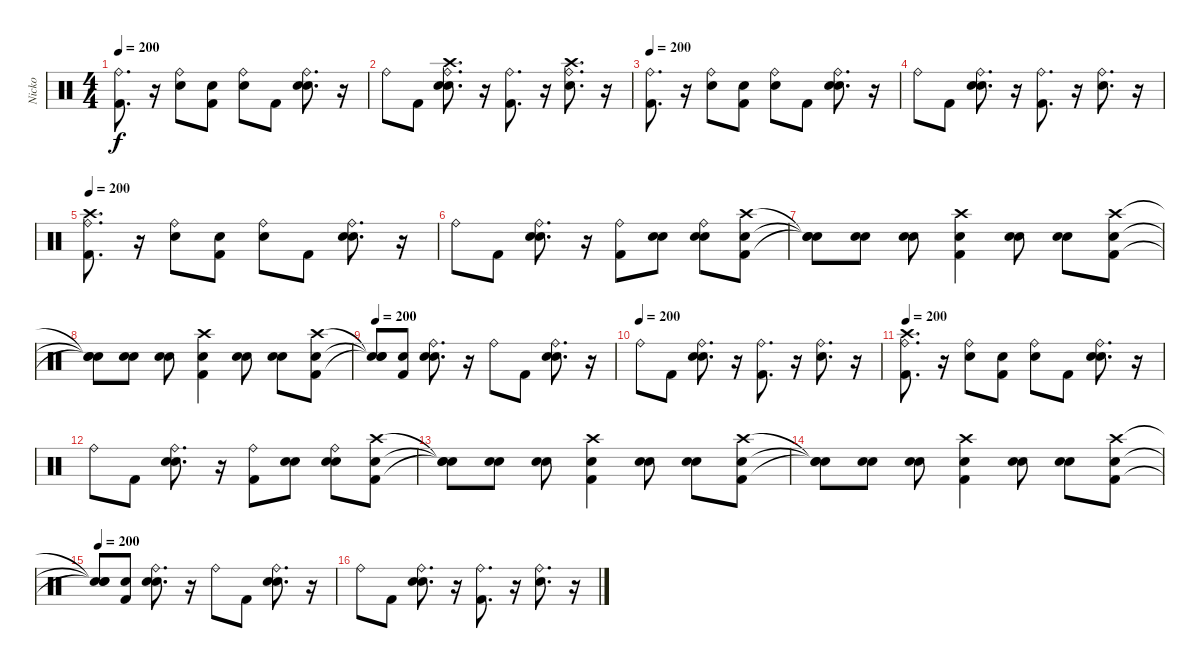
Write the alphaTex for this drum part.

\track ("Nicko" "Nicko") {instrument percussion}
\staff {score}
\articulation defaults
\ts (4 4)
\tempo 200
\clef neutral
\ks c
("Kick (hit) 2" "Ride (bell)").8{d dy f} r.16 ("Snare (hit) 2" "Ride (bell)").8 ("Snare (hit)" "Kick (hit) 2").8 ("Snare (hit)" "Ride (bell)").8 "Kick (hit) 2".8 ("Snare (hit)" "Snare (hit) 2" "Ride (bell)").8{d} r.16 |
"Ride (bell)".8 "Kick (hit) 2".8 ("Snare (hit)" "Snare (hit) 2" "Ride (bell)" "Crash high (hit)").8{d} r.16 ("Kick (hit) 2" "Ride (bell)").8{d} r.16 ("Snare (hit) 2" "Ride (bell)" "Crash high (hit)").8{d} r.16 |
\tempo 200
("Kick (hit) 2" "Ride (bell)").8{d} r.16 ("Snare (hit) 2" "Ride (bell)").8 ("Snare (hit)" "Kick (hit) 2").8 ("Snare (hit)" "Ride (bell)").8 "Kick (hit) 2".8 ("Snare (hit)" "Snare (hit) 2" "Ride (bell)").8{d} r.16 |
"Ride (bell)".8 "Kick (hit) 2".8 ("Snare (hit)" "Snare (hit) 2" "Ride (bell)").8{d} r.16 ("Kick (hit) 2" "Ride (bell)").8{d} r.16 ("Snare (hit) 2" "Ride (bell)").8{d} r.16 |
\tempo 200
("Kick (hit) 2" "Ride (bell)" "Crash high (hit)").8{d} r.16 ("Snare (hit) 2" "Ride (bell)").8 ("Snare (hit)" "Kick (hit) 2").8 ("Snare (hit)" "Ride (bell)").8 "Kick (hit) 2".8 ("Snare (hit)" "Snare (hit) 2" "Ride (bell)").8{d} r.16 |
"Ride (bell)".8 "Kick (hit) 2".8 ("Snare (hit)" "Snare (hit) 2" "Ride (bell)").8{d} r.16 ("Kick (hit) 2" "Ride (bell)").8 ("Snare (hit)" "Snare (hit) 2").8 ("Snare (hit)" "Snare (hit) 2" "Ride (bell)").8 ("Snare (hit)" "Kick (hit) 2" "Crash high (hit)").8 |
("Snare (hit)"{t} "Snare (hit)"{t} "Snare (hit)"{t}).8 ("Snare (hit)" "Snare (hit) 2").8 ("Snare (hit)" "Snare (hit) 2").8 ("Snare (hit)" "Kick (hit) 2" "Crash high (hit)").4 ("Snare (hit)" "Snare (hit) 2").8 ("Snare (hit)" "Snare (hit) 2").8 ("Snare (hit)" "Kick (hit) 2" "Crash high (hit)").8 |
("Snare (hit)"{t} "Snare (hit)"{t} "Snare (hit)"{t}).8 ("Snare (hit)" "Snare (hit) 2").8 ("Snare (hit)" "Snare (hit) 2").8 ("Snare (hit)" "Kick (hit) 2" "Crash high (hit)").4 ("Snare (hit)" "Snare (hit) 2").8 ("Snare (hit)" "Snare (hit) 2").8 ("Snare (hit)" "Kick (hit) 2" "Crash high (hit)").8 |
\tempo 200
("Snare (hit)"{t} "Snare (hit)"{t} "Snare (hit)"{t}).8 ("Snare (hit)" "Kick (hit) 2").8 ("Snare (hit)" "Snare (hit) 2" "Ride (bell)").8{d} r.16 "Ride (bell)".8 "Kick (hit) 2".8 ("Snare (hit)" "Snare (hit) 2" "Ride (bell)").8{d} r.16 |
\tempo (200)
"Ride (bell)".8 "Kick (hit) 2".8 ("Snare (hit)" "Snare (hit) 2" "Ride (bell)").8{d} r.16 ("Kick (hit) 2" "Ride (bell)").8{d} r.16 ("Snare (hit) 2" "Ride (bell)").8{d} r.16 |
\tempo 200
("Kick (hit) 2" "Ride (bell)" "Crash high (hit)").8{d} r.16 ("Snare (hit) 2" "Ride (bell)").8 ("Snare (hit)" "Kick (hit) 2").8 ("Snare (hit)" "Ride (bell)").8 "Kick (hit) 2".8 ("Snare (hit)" "Snare (hit) 2" "Ride (bell)").8{d} r.16 |
"Ride (bell)".8 "Kick (hit) 2".8 ("Snare (hit)" "Snare (hit) 2" "Ride (bell)").8{d} r.16 ("Kick (hit) 2" "Ride (bell)").8 ("Snare (hit)" "Snare (hit) 2").8 ("Snare (hit)" "Snare (hit) 2" "Ride (bell)").8 ("Snare (hit)" "Kick (hit) 2" "Crash high (hit)").8 |
("Snare (hit)"{t} "Snare (hit)"{t} "Snare (hit)"{t}).8 ("Snare (hit)" "Snare (hit) 2").8 ("Snare (hit)" "Snare (hit) 2").8 ("Snare (hit)" "Kick (hit) 2" "Crash high (hit)").4 ("Snare (hit)" "Snare (hit) 2").8 ("Snare (hit)" "Snare (hit) 2").8 ("Snare (hit)" "Kick (hit) 2" "Crash high (hit)").8 |
("Snare (hit)"{t} "Snare (hit)"{t} "Snare (hit)"{t}).8 ("Snare (hit)" "Snare (hit) 2").8 ("Snare (hit)" "Snare (hit) 2").8 ("Snare (hit)" "Kick (hit) 2" "Crash high (hit)").4 ("Snare (hit)" "Snare (hit) 2").8 ("Snare (hit)" "Snare (hit) 2").8 ("Snare (hit)" "Kick (hit) 2" "Crash high (hit)").8 |
\tempo 200
("Snare (hit)"{t} "Snare (hit)"{t} "Snare (hit)"{t}).8 ("Snare (hit)" "Kick (hit) 2").8 ("Snare (hit)" "Snare (hit) 2" "Ride (bell)").8{d} r.16 "Ride (bell)".8 "Kick (hit) 2".8 ("Snare (hit)" "Snare (hit) 2" "Ride (bell)").8{d} r.16 |
"Ride (bell)".8 "Kick (hit) 2".8 ("Snare (hit)" "Snare (hit) 2" "Ride (bell)").8{d} r.16 ("Kick (hit) 2" "Ride (bell)").8{d} r.16 ("Snare (hit) 2" "Ride (bell)").8{d} r.16
